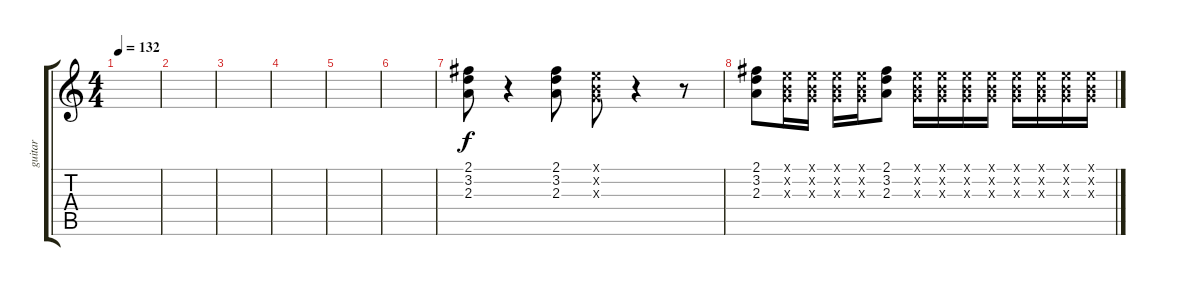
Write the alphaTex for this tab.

\track ("guitar" "guitar") {instrument electricguitarclean}
\staff {score tabs}
\tuning (E4 B3 G3 D3 A2 E2) {hide}
\ts (4 4)
\tempo 132
\clef g2
\ks c
|
|
|
|
|
|
(2.1 3.2 2.3).8 r.4 (2.1 3.2 2.3).8 (0.1{x} 0.2{x} 0.3{x}).8 r.4 r.8 |
(2.1 3.2 2.3).8 (0.1{x} 0.2{x} 0.3{x}).16 (0.1{x} 0.2{x} 0.3{x}).16 (0.1{x} 0.2{x} 0.3{x}).16 (0.1{x} 0.2{x} 0.3{x}).16 (2.1 3.2 2.3).8 (0.1{x} 0.2{x} 0.3{x}).16 (0.1{x} 0.2{x} 0.3{x}).16 (0.1{x} 0.2{x} 0.3{x}).16 (0.1{x} 0.2{x} 0.3{x}).16 (0.1{x} 0.2{x} 0.3{x}).16 (0.1{x} 0.2{x} 0.3{x}).16 (0.1{x} 0.2{x} 0.3{x}).16 (0.1{x} 0.2{x} 0.3{x}).16
